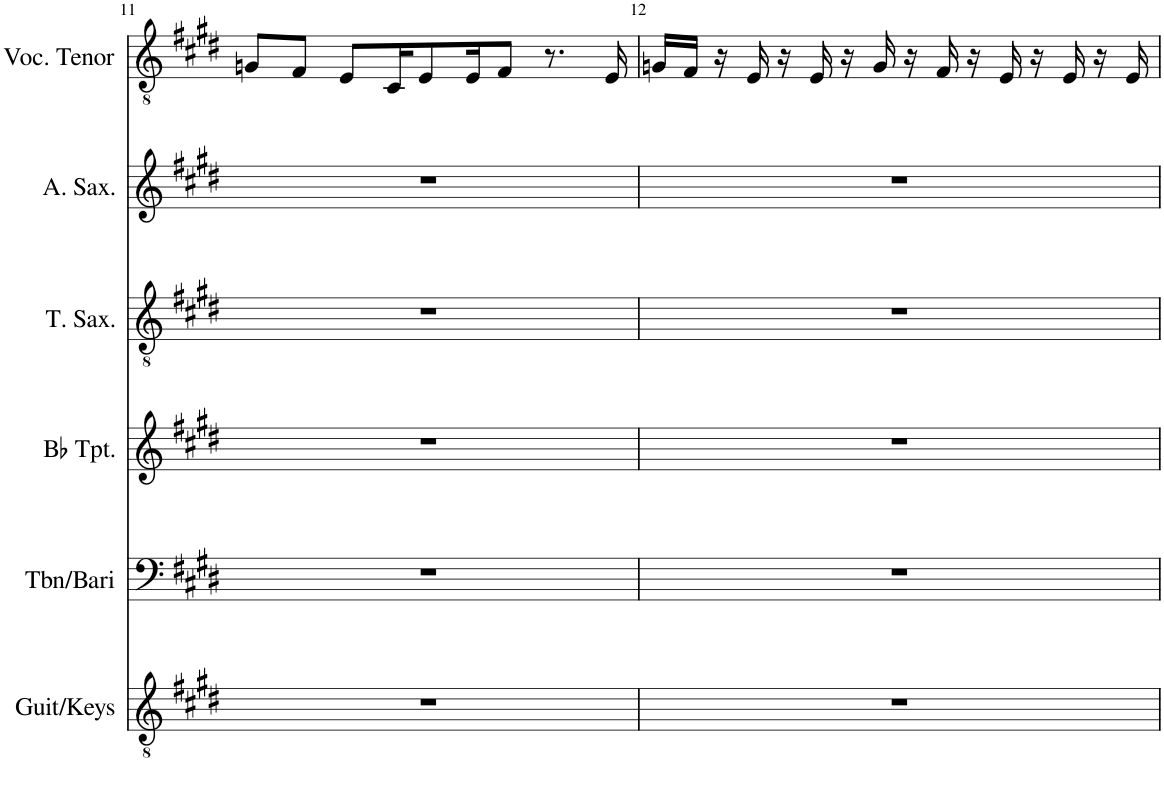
**kern	**kern	**kern	**kern	**kern	**kern
*part6	*part5	*part4	*part3	*part2	*part1
*staff6	*staff5	*staff4	*staff3	*staff2	*staff1
*I"Guit/Keys	*I"Tbn/Bari	*I"Bb Trumpet	*I"T. Sax.	*I"Alto Sax	*I"Voc. Tenor
*I'Guit/Keys	*I'Tbn/Bari	*I'Bb Tpt.	*I'T. Sax.	*I'A. Sax.	*I'Voc. Tenor
!!LO:PB:g=z
*clefGv2	*clefF4	*clefG2	*clefGv2	*clefG2	*clefGv2
*	*	*ITrd1c2	*ITrd8c14	*ITrd5c9	*
*k[f#c#g#d#]	*k[f#c#g#d#]	*k[f#c#g#d#]	*k[f#c#g#d#]	*k[f#c#g#d#]	*k[f#c#g#d#]
*M4/4	*M4/4	*M4/4	*M4/4	*M4/4	*M4/4
=11	=11	=11	=11	=11	=11
1r	1r	1r	1r	1r	8Gn/L
.	.	.	.	.	8F#/J
.	.	.	.	.	8E/L
.	.	.	.	.	16C#/K
.	.	.	.	.	8E/
.	.	.	.	.	16E/K
.	.	.	.	.	8F#/J
.	.	.	.	.	8.r
.	.	.	.	.	16E/
=12	=12	=12	=12	=12	=12
1r	1r	1r	1r	1r	16Gn/LL
.	.	.	.	.	16F#/JJ
.	.	.	.	.	16r
.	.	.	.	.	16E/
.	.	.	.	.	16r
.	.	.	.	.	16E/
.	.	.	.	.	16r
.	.	.	.	.	16G/
.	.	.	.	.	16r
.	.	.	.	.	16F#/
.	.	.	.	.	16r
.	.	.	.	.	16E/
.	.	.	.	.	16r
.	.	.	.	.	16E/
.	.	.	.	.	16r
.	.	.	.	.	16E/
=	=	=	=	=	=
*-	*-	*-	*-	*-	*-
